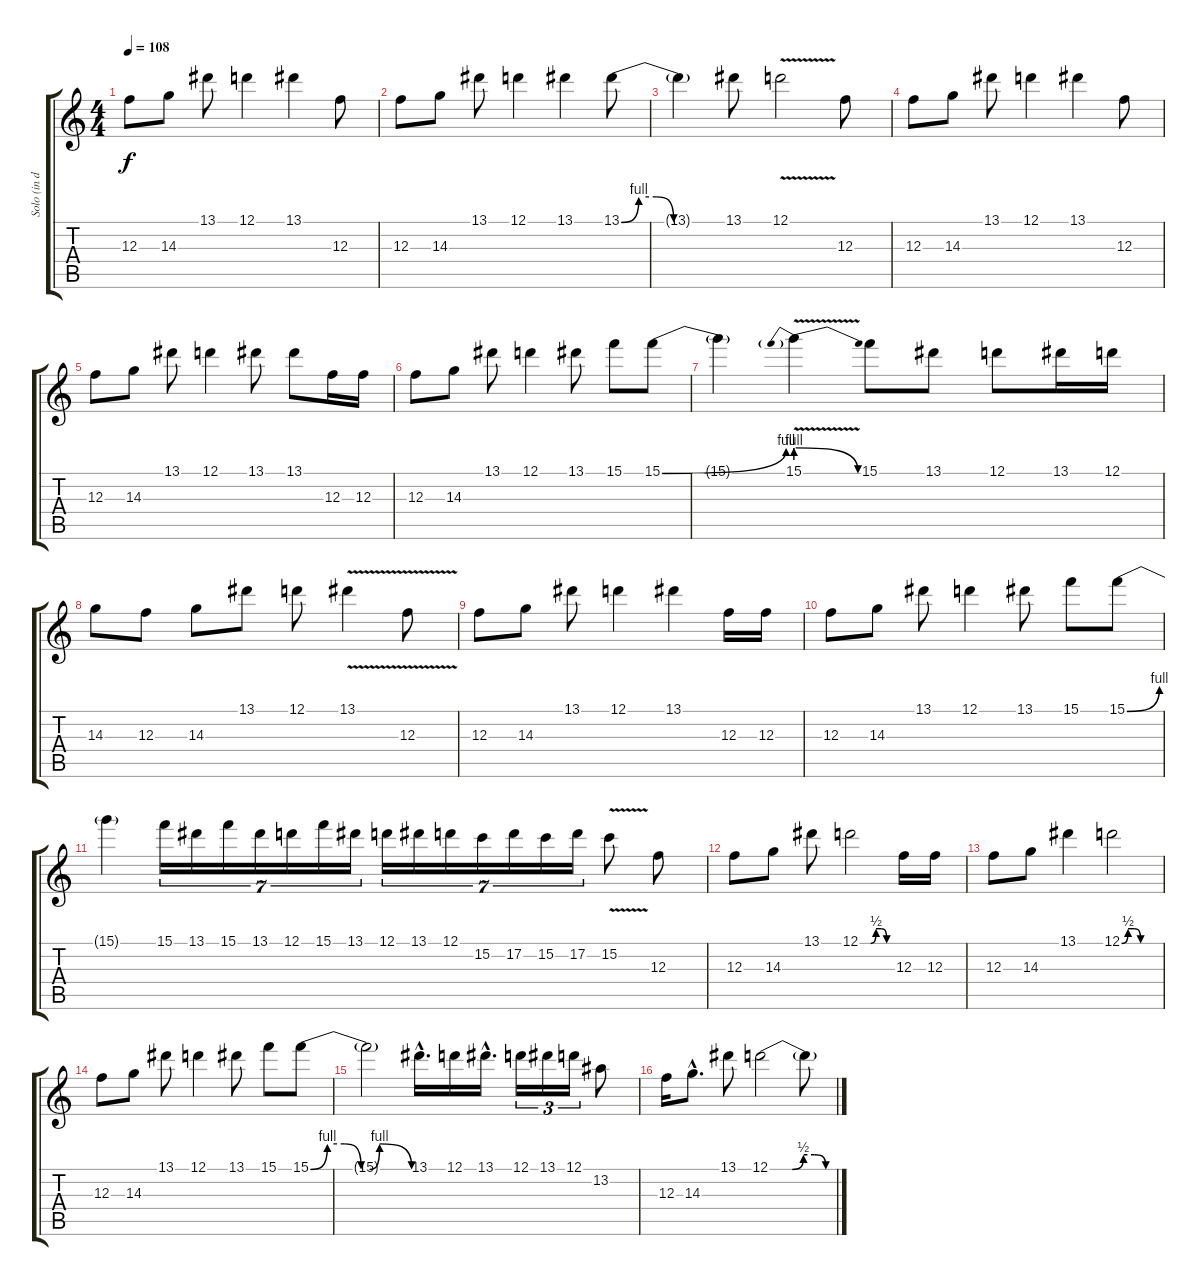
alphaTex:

\track ("Solo (in drop C)" "Solo (in d") {instrument distortionguitar}
\staff {score tabs}
\tuning (D4 A3 F3 C3 G2 C2) {hide}
\ts (4 4)
\tempo 108
\clef g2
\ks c
12.3.8{dy f} 14.3.8 13.1.8 12.1.4 13.1.4 12.3.8 |
12.3.8 14.3.8 13.1.8 12.1.4 13.1.4 13.1{be (custom 0 0 10 4 20 4 30 0 60 0)}.8 |
13.1{t}.4 13.1.8 12.1{v}.2 12.3.8 |
12.3.8 14.3.8 13.1.8 12.1.4 13.1.4 12.3.8 |
12.3.8 14.3.8 13.1.8 12.1.4 13.1.8 13.1.8 12.3.16 12.3.16 |
12.3.8 14.3.8 13.1.8 12.1.4 13.1.8 15.1.8 15.1{be (bend 0 0 60 4)}.8 |
15.1{t}.4 15.1{be (prebendrelease 0 4 60 0) v}.4 15.1.8 13.1.8 12.1.8 13.1.16 12.1.16 |
14.3.8 12.3.8 14.3.8 13.1.8 12.1.8 13.1{v}.4 12.3{v}.8 |
12.3.8 14.3.8 13.1.8 12.1.4 13.1.4 12.3.16 12.3.16 |
12.3.8 14.3.8 13.1.8 12.1.4 13.1.8 15.1.8 15.1{be (bend 0 0 60 4)}.8 |
15.1{t}.4 15.1.16{tu (7 4)} 13.1.16{tu (7 4)} 15.1.16{tu (7 4)} 13.1.16{tu (7 4)} 12.1.16{tu (7 4)} 15.1.16{tu (7 4)} 13.1.16{tu (7 4)} 12.1.16{tu (7 4)} 13.1.16{tu (7 4)} 12.1.16{tu (7 4)} 15.2.16{tu (7 4)} 17.2.16{tu (7 4)} 15.2.16{tu (7 4)} 17.2.16{tu (7 4)} 15.2{v}.8 12.3.8 |
12.3.8 14.3.8 13.1.8 12.1{be (custom 0 0 10 0 20 0 30 2 40 2 50 0 60 0)}.2 12.3.16 12.3.16 |
12.3.8 14.3.8 13.1.4 12.1{be (custom 0 0 10 2 20 2 30 0 60 0)}.2 |
12.3.8 14.3.8 13.1.8 12.1.4 13.1.8 15.1.8 15.1{be (custom 0 0 10 4 20 4 30 0 35 0 41 4 60 0)}.8 |
15.1{t}.2 13.1{hac}.16{d} 12.1.16 13.1{hac}.16{d} 12.1.16{tu (3 2)} 13.1.16{tu (3 2)} 12.1.16{tu (3 2)} 13.2.8 |
12.3.16 14.3{hac}.8{d} 13.1.8 12.1{be (custom 0 0 10 0 20 0 30 2 40 2 50 0 60 0)}.2 12.1{t}.8
